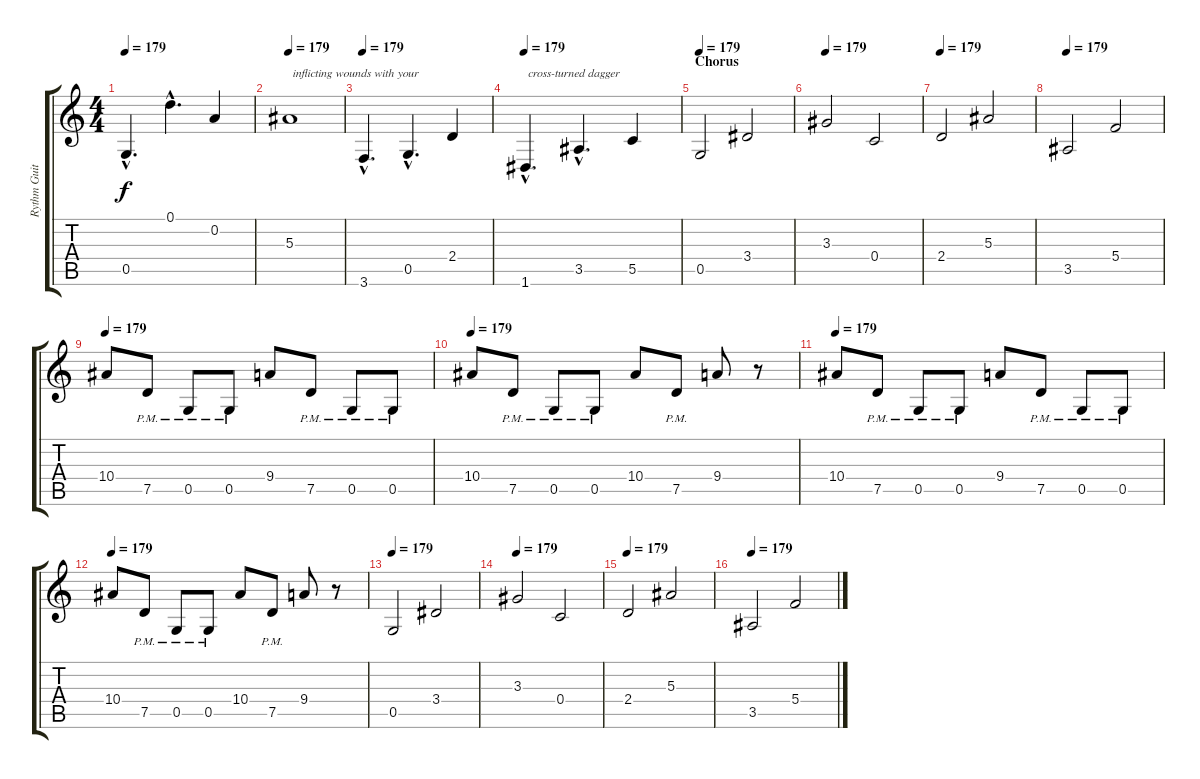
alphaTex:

\track ("Rythm Guitar" "Rythm Guit") {instrument distortionguitar}
\staff {score tabs}
\tuning (D4 A3 F3 C3 G2 D2) {hide}
\ts (4 4)
\tempo 179
\clef g2
\ks c
0.5{hac}.4{d dy f} 0.1{hac}.4{d} 0.2.4 |
\tempo 179
5.3.1{txt " inflicting wounds with your"} |
\tempo 179
3.6{hac}.4{d} 0.5{hac}.4{d} 2.4.4 |
\tempo 179
1.6{hac}.4{d txt " cross-turned dagger"} 3.5{hac}.4{d} 5.5.4 |
\section ("" "Chorus")
\tempo 179
0.5.2{volume 12} 3.4.2 |
\tempo 179
3.3.2 0.4.2 |
\tempo 179
2.4.2 5.3.2 |
\tempo 179
3.5.2 5.4.2 |
\tempo 179
10.4.8 7.5{pm}.8 0.5{pm}.8 0.5{pm}.8 9.4.8 7.5{pm}.8 0.5{pm}.8 0.5{pm}.8 |
\tempo 179
10.4.8 7.5{pm}.8 0.5{pm}.8 0.5{pm}.8 10.4.8 7.5{pm}.8 9.4.8 r.8 |
\tempo 179
10.4.8 7.5{pm}.8 0.5{pm}.8 0.5{pm}.8 9.4.8 7.5{pm}.8 0.5{pm}.8 0.5{pm}.8 |
\tempo 179
10.4.8 7.5{pm}.8 0.5{pm}.8 0.5{pm}.8 10.4.8 7.5{pm}.8 9.4.8 r.8 |
\tempo 179
0.5.2 3.4.2 |
\tempo 179
3.3.2 0.4.2 |
\tempo 179
2.4.2 5.3.2 |
\tempo 179
3.5.2 5.4.2
